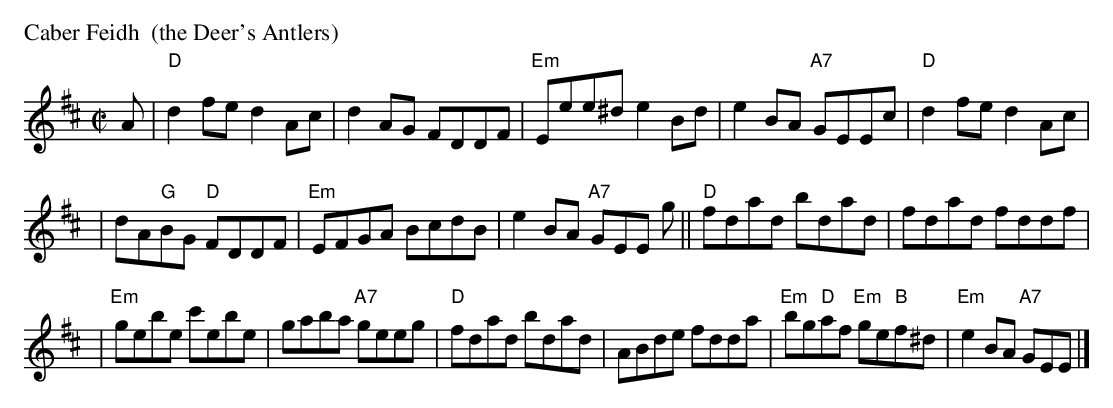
X:1
P: Caber Feidh  (the Deer's Antlers)
M: C|
L: 1/8
K: D
A \
| "D"d2fe d2Ac | d2AG FDDF | "Em"Eee^d e2Bd | e2BA "A7"GEEc | "D"d2fe d2Ac |
| dA"G"BG "D"FDDF | "Em"EFGA BcdB | e2BA "A7"GEE g || "D"fdad bdad | fdad fddf |
| "Em"gebe c'ebe | gaba "A7"geeg | "D"fdad bdad | ABde fdda | "Em"bg"D"af "Em"ge"B"f^d | "Em"e2BA "A7"GEE |]
